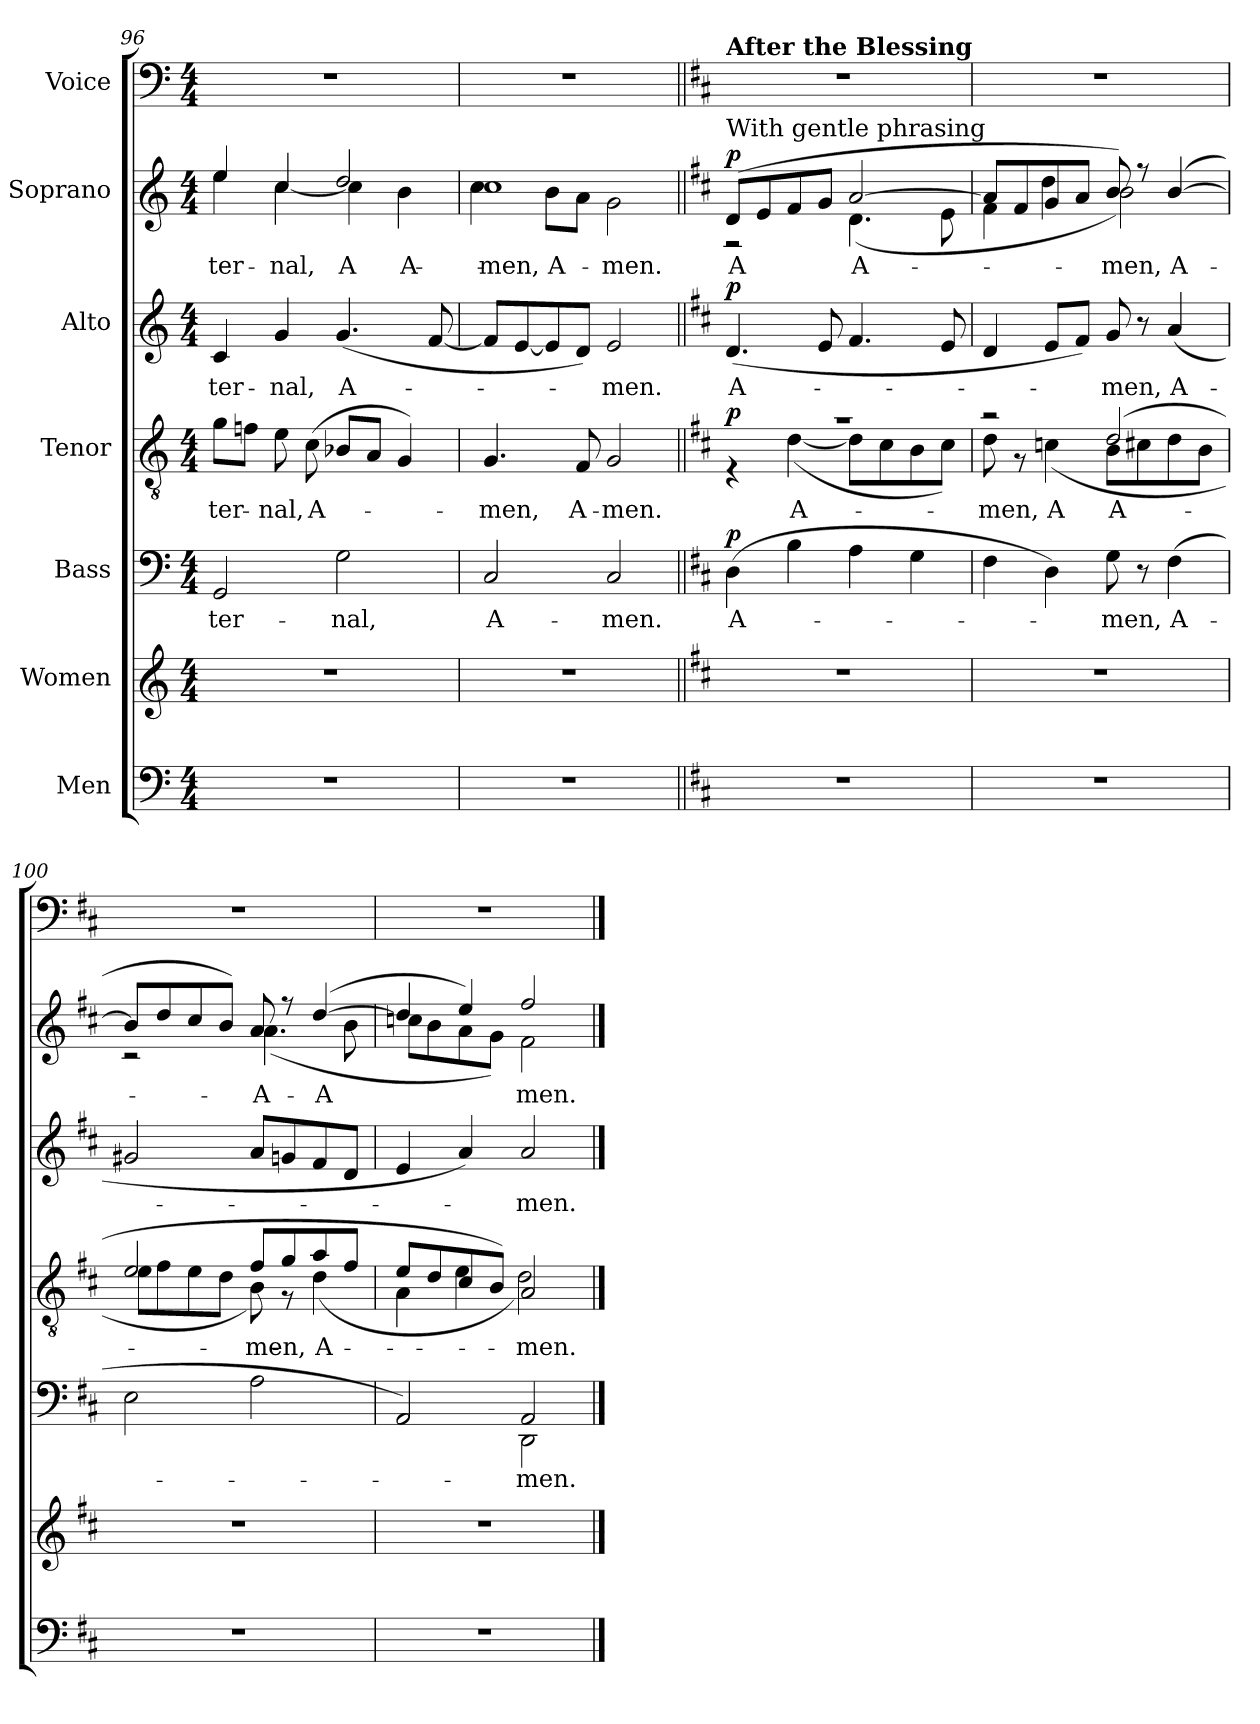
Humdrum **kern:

**kern	**kern	**kern	**text	**dynam	**kern	**text	**dynam	**kern	**text	**dynam	**kern	**text	**dynam	**kern
*part7	*part6	*part5	*part5	*part5	*part4	*part4	*part4	*part3	*part3	*part3	*part2	*part2	*part2	*part1
*staff7	*staff6	*staff5	*staff5	*staff5	*staff4	*staff4	*staff4	*staff3	*staff3	*staff3	*staff2	*staff2	*staff2	*staff1
*I"Men	*I"Women	*I"Bass	*	*	*I"Tenor	*	*	*I"Alto	*	*	*I"Soprano	*	*	*I"Voice
*clefF4	*clefG2	*clefF4	*	*	*clefGv2	*	*	*clefG2	*	*	*clefG2	*	*	*clefF4
*k[]	*k[]	*k[]	*	*	*k[]	*	*	*k[]	*	*	*k[]	*	*	*k[]
*M4/4	*M4/4	*M4/4	*	*	*M4/4	*	*	*M4/4	*	*	*M4/4	*	*	*M4/4
=96	=96	=96	=96	=96	=96	=96	=96	=96	=96	=96	=96	=96	=96	=96
!	!	!	!LO:LY:b	!	!	!LO:LY:b	!	!	!LO:LY:b	!	!	!LO:LY:b	!	!
*	*	*	*	*	*	*	*	*	*	*	*^	*	*	*
1r	1r	2GG/	-ter-	.	8g\L	-ter-	.	4c/	-ter-	.	4ee/	4ee\	-ter-	.	1r
.	.	.	.	.	8fn\J	.	.	.	.	.	.	.	.	.	.
!	!	!	!	!	!	!LO:LY:b	!	!	!LO:LY:b	!	!	!	!LO:LY:b	!	!
.	.	.	.	.	8e\	-nal,	.	4g/	-nal,	.	4cc/	[4cc\	-nal,	.	.
!	!	!	!	!	!	!LO:LY:b	!	!	!	!	!	!	!	!	!
.	.	.	.	.	(8c\	A-	.	.	.	.	.	.	.	.	.
!	!	!	!LO:LY:b	!	!	!	!	!	!LO:LY:b	!	!	!	!LO:LY:a	!	!
.	.	2G\	-nal,	.	8B-X/L	.	.	(4.g/	A-	.	2dd/	4cc\]	A-	.	.
.	.	.	.	.	8A/J	.	.	.	.	.	.	.	.	.	.
!	!	!	!	!	!	!	!	!	!	!	!	!	!LO:LY:b	!	!
.	.	.	.	.	4G/)	.	.	.	.	.	.	4b\	A-	.	.
.	.	.	.	.	.	.	.	[8f/	.	.	.	.	.	.	.
=97	=97	=97	=97	=97	=97	=97	=97	=97	=97	=97	=97	=97	=97	=97	=97
!	!	!	!LO:LY:b	!	!	!LO:LY:b	!	!	!	!	!	!	!LO:LY:a	!	!
!	!	!	!	!	!	!	!	!	!	!	!	!	!LO:LY:b	!	!
1r	1r	2C/	A-	.	4.G/	-men,	.	8f/L]	.	.	1cc	4cc\	-men,	.	1r
.	.	.	.	.	.	.	.	[8e/	.	.	.	.	.	.	.
!	!	!	!	!	!	!	!	!	!	!	!	!	!LO:LY:b	!	!
.	.	.	.	.	.	.	.	8e/]	.	.	.	8b\L	A-	.	.
!	!	!	!	!	!	!LO:LY:b	!	!	!	!	!	!	!	!	!
.	.	.	.	.	8F/	A-	.	8d/J)	.	.	.	8a\J	.	.	.
!	!	!	!LO:LY:b	!	!	!LO:LY:b	!	!	!LO:LY:b	!	!	!	!LO:LY:b	!	!
.	.	2C/	-men.	.	2G/	-men.	.	2e/	-men.	.	.	2g\	-men.	.	.
!!LO:LB:g=z
=98||	=98||	=98||	=98||	=98||	=98||	=98||	=98||	=98||	=98||	=98||	=98||	=98||	=98||	=98||	=98||
*k[f#c#]	*k[f#c#]	*k[f#c#]	*	*	*k[f#c#]	*	*	*k[f#c#]	*	*	*k[f#c#]	*	*	*	*k[f#c#]
!	!	!	!	!	!	!	!	!	!	!	!	!	!	!	!LO:TX:a:B:t=After the Blessing
!	!	!	!	!	!	!	!	!	!	!	!LO:TX:a:t=With gentle phrasing	!	!	!	!
!	!	!	!LO:LY:b	!LO:DY:a	!	!	!LO:DY:a	!	!LO:LY:b	!LO:DY:a	!	!	!LO:LY:a	!LO:DY:a	!
*	*	*	*	*	*^	*	*	*	*	*	*	*	*	*	*
1r	1r	(4D\	A-	p	1r	4r	.	p	(4.d/	A-	p	(8d/L	2r	A	p	1r
.	.	.	.	.	.	.	.	.	.	.	.	8e/	.	.	.	.
!	!	!	!	!	!	!	!LO:LY:b	!	!	!	!	!	!	!	!	!
.	.	4B\	.	.	.	([4d\	A-	.	.	.	.	8f#/	.	.	.	.
.	.	.	.	.	.	.	.	.	8e/	.	.	8g/J	.	.	.	.
!	!	!	!	!	!	!	!	!	!	!	!	!	!	!LO:LY:b	!	!
.	.	4A\	.	.	.	8d\L]	.	.	4.f#/	.	.	[2a/	(4.d\	A-	.	.
.	.	.	.	.	.	8c#\	.	.	.	.	.	.	.	.	.	.
.	.	4G\	.	.	.	8B\	.	.	.	.	.	.	.	.	.	.
.	.	.	.	.	.	8c#\J)	.	.	8e/	.	.	.	8e\	.	.	.
=99	=99	=99	=99	=99	=99	=99	=99	=99	=99	=99	=99	=99	=99	=99	=99	=99
!	!	!	!	!	!	!	!LO:LY:b	!	!	!	!	!	!	!	!	!
1r	1r	4F#\	.	.	2r	8d\	-men,	.	4d/	.	.	8a/L]	4f#\	.	.	1r
.	.	.	.	.	.	8r	.	.	.	.	.	8f#/	.	.	.	.
!	!	!	!	!	!	!	!LO:LY:b	!	!	!	!	!	!	!	!	!
.	.	4D\)	.	.	.	(4cn\	A-	.	8e/L	.	.	8g/	4dd\	.	.	.
.	.	.	.	.	.	.	.	.	8f#/J)	.	.	8a/J	.	.	.	.
!	!	!	!LO:LY:b	!	!	!	!LO:LY:a	!	!	!LO:LY:b	!	!	!	!LO:LY:a	!	!
!	!	!	!	!	!	!	!	!	!	!	!	!	!	!LO:LY:b	!	!
.	.	8G\	-men,	.	(2d/	8B\L	A	.	8g/	-men,	.	8b/)	2b\)	-men,	.	.
.	.	8r	.	.	.	8c#X\	.	.	8r	.	.	8r	.	.	.	.
!	!	!	!LO:LY:b	!	!	!	!	!	!	!LO:LY:b	!	!	!	!LO:LY:a	!	!
.	.	(4F#\	A-	.	.	8d\	.	.	(4a/	A-	.	([4b/	.	A-	.	.
.	.	.	.	.	.	8B\J	.	.	.	.	.	.	.	.	.	.
=100	=100	=100	=100	=100	=100	=100	=100	=100	=100	=100	=100	=100	=100	=100	=100	=100
1r	1r	2E\	.	.	2e/	8e\L	.	.	2g#X/	.	.	8b/L]	2r	.	.	1r
.	.	.	.	.	.	8f#\	.	.	.	.	.	8dd/	.	.	.	.
.	.	.	.	.	.	8e\	.	.	.	.	.	8cc#/	.	.	.	.
.	.	.	.	.	.	8d\J	.	.	.	.	.	8b/J)	.	.	.	.
!	!	!	!	!	!	!	!LO:LY:b	!	!	!	!	!	!	!LO:LY:a	!	!
!	!	!	!	!	!	!	!	!	!	!	!	!	!	!LO:LY:b	!	!
.	.	2A\	.	.	8f#/L	8B\)	-men,	.	8a/L	.	.	8a/	(4.a\	A-	.	.
.	.	.	.	.	8g/	8r	.	.	8gn/	.	.	8r	.	.	.	.
!	!	!	!	!	!	!	!LO:LY:b	!	!	!	!	!	!	!LO:LY:a	!	!
.	.	.	.	.	8a/	(4d\	A-	.	8f#/	.	.	([4dd/	.	A	.	.
.	.	.	.	.	8f#/J	.	.	.	8d/J	.	.	.	8b\	.	.	.
=101	=101	=101	=101	=101	=101	=101	=101	=101	=101	=101	=101	=101	=101	=101	=101	=101
*	*	*^	*	*	*	*	*	*	*	*	*	*	*	*	*	*
1r	1r	2AA/)	2ryy	.	.	8e/L	4A\	.	.	4e/	.	.	4dd/]	8ccn\L	.	.	1r
.	.	.	.	.	.	8d/	.	.	.	.	.	.	.	8b\	.	.	.
.	.	.	.	.	.	8c#/	4e\	.	.	4a/)	.	.	4ee/)	8a\	.	.	.
.	.	.	.	.	.	8B/J)	.	.	.	.	.	.	.	8g\J)	.	.	.
!	!	!	!	!LO:LY:b	!	!	!	!LO:LY:a	!	!	!	!	!	!	!	!	!
!	!	!	!	!	!	!	!	!LO:LY:b	!	!	!LO:LY:b	!	!	!	!LO:LY:a	!	!
!	!	!	!	!	!	!	!	!	!	!	!	!	!	!	!LO:LY:b	!	!
.	.	2AA/	2DD\	-men.	.	2A/	2d\)	-men.	.	2a/	-men.	.	2ff#/	2f#\	-men.	.	.
*	*	*v	*v	*	*	*	*	*	*	*	*	*	*v	*v	*	*	*
*	*	*	*	*	*v	*v	*	*	*	*	*	*	*	*	*
==	==	==	==	==	==	==	==	==	==	==	==	==	==	==
*-	*-	*-	*-	*-	*-	*-	*-	*-	*-	*-	*-	*-	*-	*-
